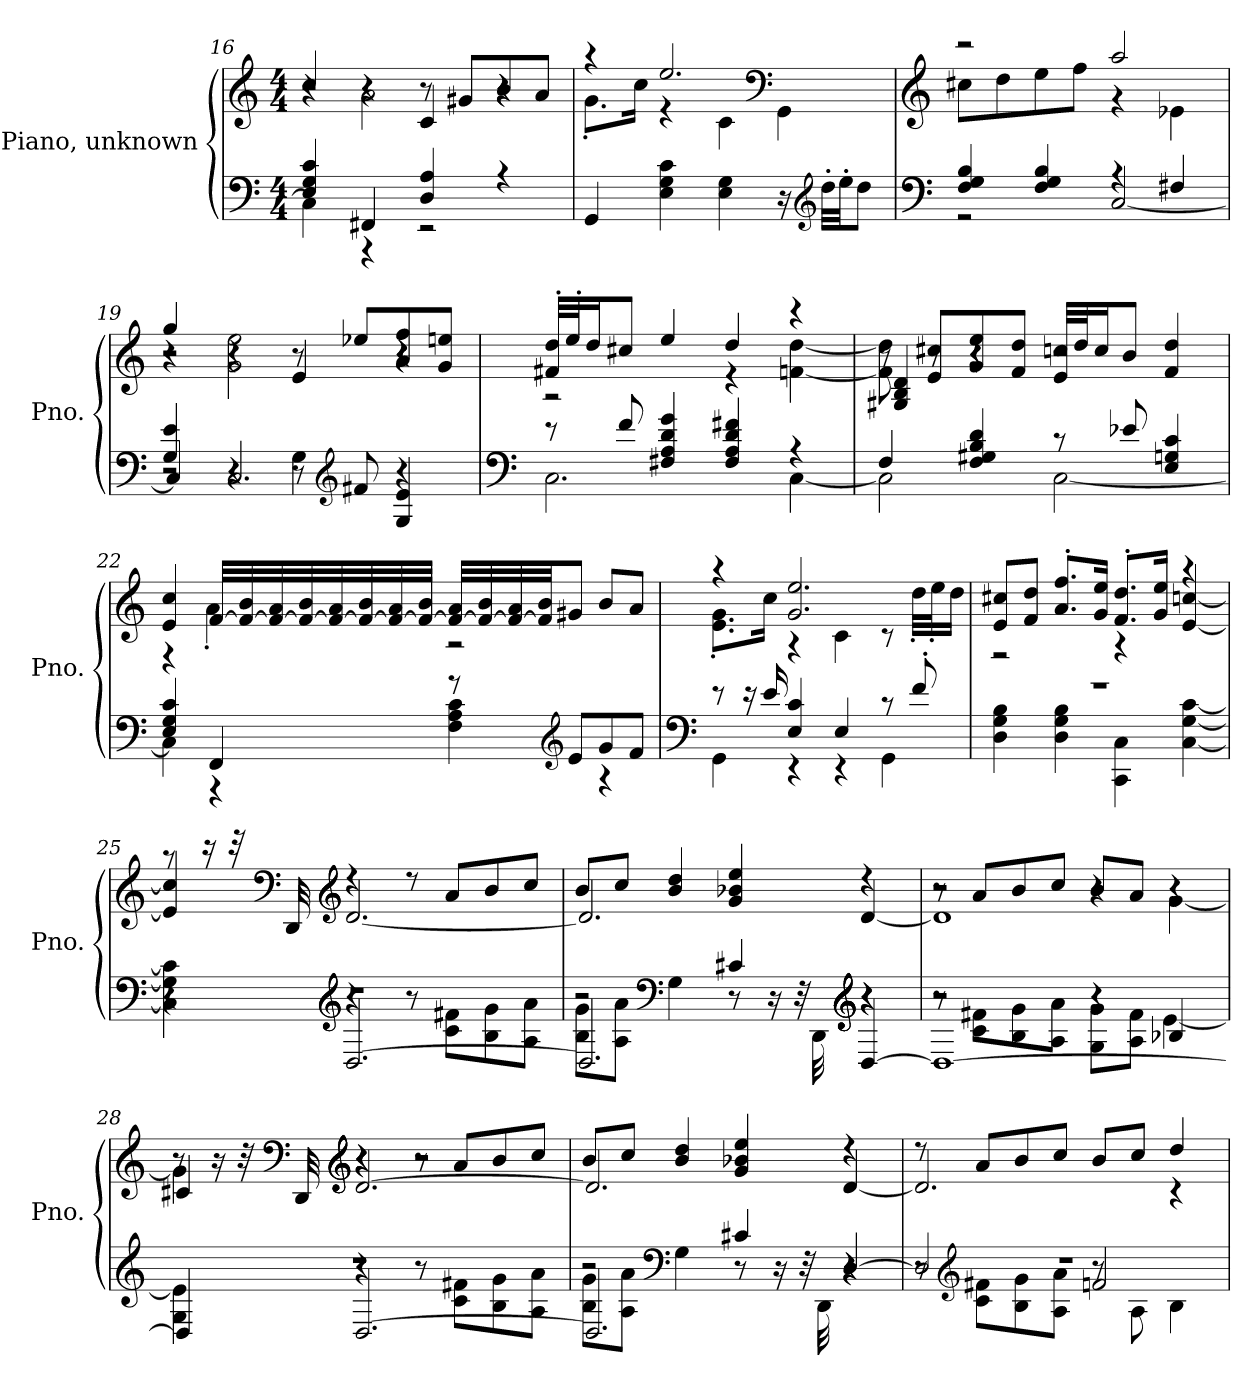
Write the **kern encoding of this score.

**kern	**kern
*part1	*part1
*staff2	*staff1
*I"Piano, unknown	*
*I'Pno.	*
*clefF4	*clefG2
*k[]	*k[]
*M4/4	*M4/4
=16	=16
*^	*^
*	*	*	*^
4E/ 4G/ 4c/	4C\]	4cc/	4r	2r
4FF#X/	4r	4r	2a\	.
4D/ 4A/	2r	8r	.	4c/
.	.	8g#X/L	.	.
4r	.	8b/	4r	4r
.	.	8a/J	.	.
*v	*v	*	*	*
*	*	*v	*v
=17	=17	=17
4GG/	4r	8.g'\L
.	.	16cc\Jk
4E\ 4G\ 4c\	2.ee/	4r
4E\ 4G\	.	4c\
*	*clefF4	*
16r	.	4GG\
*clefG2	*	*
32dd'\LLL	.	.
32ee'\JJ	.	.
8dd\J	.	.
=18	=18	=18
*clefF4	*clefG2	*
*^	*	*
4F/ 4G/ 4B/	2r	2r	8cc#X\L
.	.	.	8dd\
4F/ 4G/ 4B/	.	.	8ee\
.	.	.	8ff\J
4r	[2C/	2aa/	4r
4F#X/	.	.	4e-X\
!!LO:LB:g=z
=19	=19	=19	=19
*	*^	*	*^
4G/ 4e/	2r	4C/]	4gg/	4r	2r
4r	.	2.C/	4r	2g\ 2ee\	.
8r	4G\	.	8r	.	4e/
*clefG2	*	*	*	*	*
8f#X/	.	.	8ee-X/L	.	.
4G/ 4e/	4r	.	8a/ 8ff/	4r	4r
.	.	.	8g/ 8een/J	.	.
*v	*v	*v	*	*	*
*	*v	*v	*v
=20	=20
*clefF4	*
*^	*^
8r	2.C\	32f#X/' 32dd/'LLL	2r
.	.	32ee'/J	.
.	.	16dd/J	.
8f/	.	8cc#X/J	.
4F#X/ 4A/ 4d/ 4g/	.	4ee/	.
4F#/ 4A/ 4d/ 4f#X/	.	4dd/	4r
4r	[4C\	4r	[4fn\ [4dd\
=21	=21	=21	=21
*	*	*	*^
4F/	2C\]	8r	8f\] 8dd\]	4G#X/ 4B/ 4d/
.	.	8e/ 8cc#X/L	8r	.
4F/ 4G#X/ 4B/ 4d/	.	8g/ 8ee/	4r	4r
.	.	8f/ 8dd/J	.	.
8r	[2C\	32e/ 32ccn/LLL	2r	2r
.	.	32dd/J	.	.
.	.	16cc/J	.	.
8e-X/	.	8b/J	.	.
4E/ 4Gn/ 4c/	.	4f/ 4dd/	.	.
*	*	*	*v	*v
!!LO:PB:g=z
=22	=22	=22	=22
4E/ 4G/ 4c/	4C\]	4e/ 4cc/	4r
4FF/	4r	[32f/LLL	4a'\
.	.	32f/_ 32b/	.
.	.	32f/_ 32a/	.
.	.	32f/_ 32b/	.
.	.	32f/_ 32a/	.
.	.	32f/_ 32b/	.
.	.	32f/_ 32a/	.
.	.	32f/_ 32b/JJJ	.
8r	4F\ 4A\ 4c\	32f/_ 32a/LLL	2r
.	.	32f/_ 32b/	.
.	.	32f/_ 32a/	.
.	.	32f/] 32b/JJ	.
*clefG2	*	*	*
8e/L	.	8g#X/J	.
8g/	4r	8b/L	.
8f/J	.	8a/J	.
=23	=23	=23	=23
*clefF4	*	*	*
8r	4GG\	4r	8.e\' 8.g\'L
16r	.	.	.
16e/	.	.	16cc\Jk
4E/ 4c/	4r	2.g/ 2.ee/	4r
4E/	4r	.	4c\
8r	4GG\	.	8r
8f'/	.	.	32dd'\LLL
.	.	.	32ee'\J
.	.	.	16dd\JJ
=24	=24	=24	=24
1r	4D\ 4G\ 4B\	8e/ 8cc#X/L	2r
.	.	8f/ 8dd/J	.
.	4D\ 4G\ 4B\	8.a/' 8.ff/'L	.
.	.	16g/ 16ee/Jk	.
.	4CC\ 4C\	8.f/' 8.dd/'L	4r
.	.	16g/ 16ee/Jk	.
.	[4C\ [4G\ [4c\	4r	[4e/ [4ccn/
!!LO:LB:g=z	!!
=25	=25	=25	=25
*	*^	*	*
1r	4C\] 4G\] 4c\]	4r	8r	4e/] 4cc/]
.	.	.	16r	.
.	.	.	32r	.
*	*	*	*clefF4	*
.	.	.	32DD/	.
*clefG2	*	*	*clefG2	*
.	4r	[2.D/	4r	[2.d/
.	8r	.	8r	.
.	8c\ 8f#X\L	.	8a/L	.
.	8B\ 8g\	.	8b/	.
.	8A\ 8a\J	.	8cc/J	.
=26	=26	=26	=26	=26
2r	8B\ 8g\L	2.D/]	8b/L	2.d/]
.	8A\ 8a\J	.	8cc/J	.
*clefF4	*	*	*	*
.	4G\	.	4b/ 4dd/	.
4c#X/	8r	.	4g/ 4b-X/ 4ee/	.
.	16r	.	.	.
.	32r	.	.	.
.	32DD\	.	.	.
*clefG2	*	*	*	*
4r	4r	[4D/	4r	[4d/
=27	=27	=27	=27	=27
*	*	*	*	*^
2r	8r	1D_	8r	2r	1d]
.	8c\ 8f#X\L	.	8a/L	.	.
.	8B\ 8g\	.	8b/	.	.
.	8A\ 8a\J	.	8cc/J	.	.
4r	8G\ 8g\L	.	8b/L	4r	.
.	8A\ 8f#\J	.	8a/J	.	.
4B-X/	[4e\	.	4r	[4g\	.
!!LO:LB:g=z	!!	!!
=28	=28	=28	=28	=28	=28
1r	4G\ 4e\]	4D/]	8r	4g\]	4c#X/
.	.	.	16r	.	.
.	.	.	32r	.	.
*	*	*	*clefF4	*	*
.	.	.	32DD/	.	.
*	*	*	*clefG2	*	*
.	4r	[2.D/	4r	4r	[2.d/
.	8r	.	8r	2r	.
.	8c\ 8f#X\L	.	8a/L	.	.
.	8B\ 8g\	.	8b/	.	.
.	8A\ 8a\J	.	8cc/J	.	.
*	*	*	*	*v	*v
=29	=29	=29	=29	=29
2r	8B\ 8g\L	2.D/]	8b/L	2.d/]
.	8A\ 8a\J	.	8cc/J	.
*clefF4	*	*	*	*
.	4G\	.	4b/ 4dd/	.
4c#X/	8r	.	4g/ 4b-X/ 4ee/	.
.	16r	.	.	.
.	32r	.	.	.
.	32DD\	.	.	.
4r	4r	[4D/	4r	[4d/
=30	=30	=30	=30	=30
1r	8r	2D/]	8r	2.d/]
*clefG2	*	*	*	*
.	8c\ 8f#X\L	.	8a/L	.
.	8B\ 8g\	.	8b/	.
.	8A\ 8a\J	.	8cc/J	.
.	8r	2fn/	8b/L	.
.	8A\	.	8cc/J	.
.	4B\	.	4dd/	4r
*v	*v	*v	*	*
*	*v	*v
=	=
*-	*-
